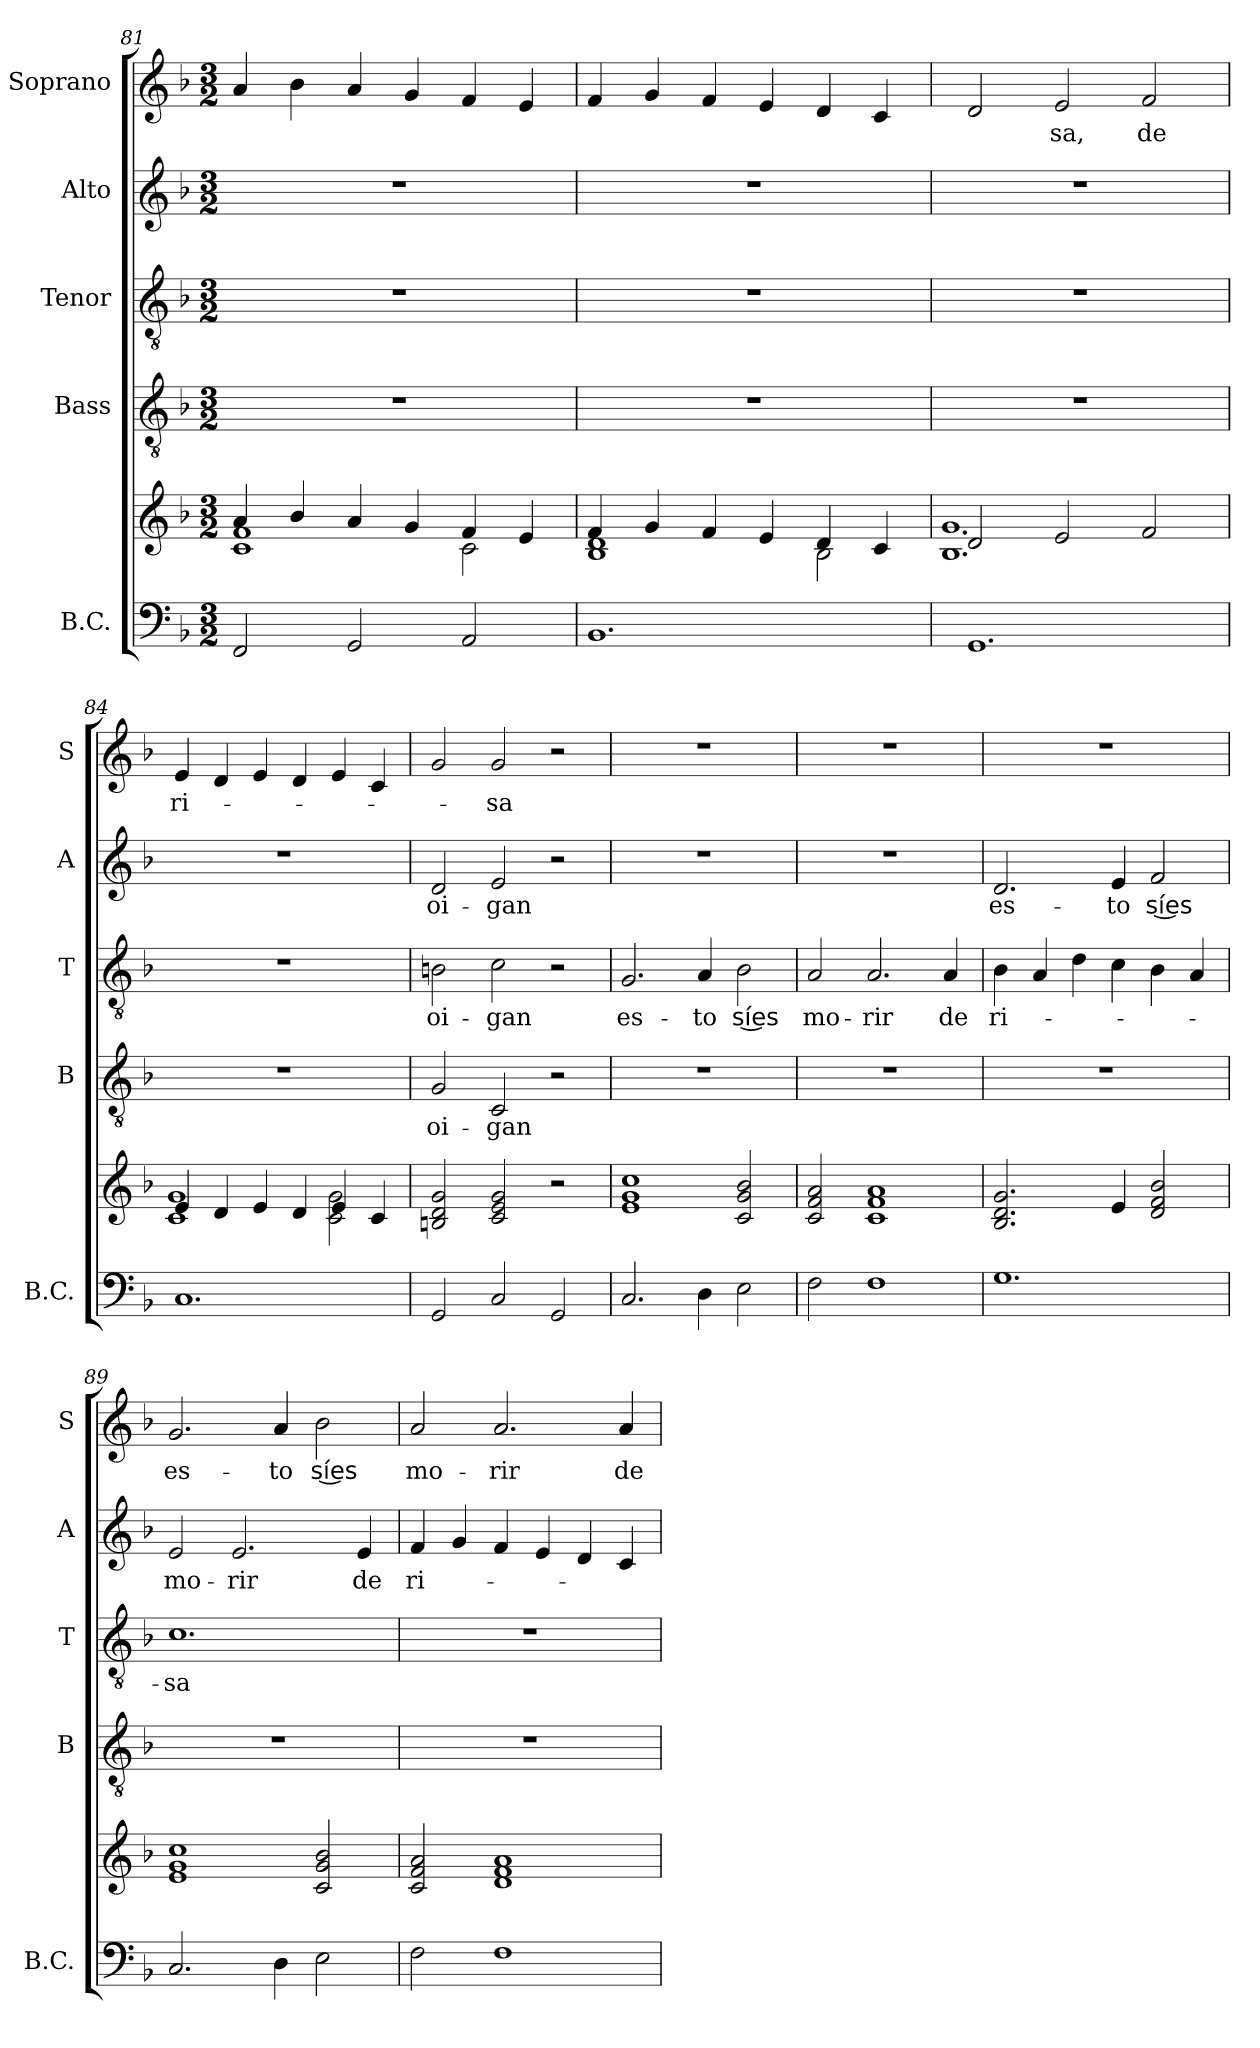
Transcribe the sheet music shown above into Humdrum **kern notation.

**kern	**kern	**kern	**text	**kern	**text	**kern	**text	**kern	**text
*part5	*part5	*part4	*part4	*part3	*part3	*part2	*part2	*part1	*part1
*staff6	*staff5	*staff4	*staff4	*staff3	*staff3	*staff2	*staff2	*staff1	*staff1
*I"B.C.	*	*I"Bass	*	*I"Tenor	*	*I"Alto	*	*I"Soprano	*
*I'B.C.	*	*I'B	*	*I'T	*	*I'A	*	*I'S	*
*clefF4	*clefG2	*clefGv2	*	*clefGv2	*	*clefG2	*	*clefG2	*
*k[b-]	*k[b-]	*k[b-]	*	*k[b-]	*	*k[b-]	*	*k[b-]	*
*F:	*F:	*F:	*	*F:	*	*F:	*	*F:	*
*M3/2	*M3/2	*M3/2	*	*M3/2	*	*M3/2	*	*M3/2	*
=81	=81	=81	=81	=81	=81	=81	=81	=81	=81
*	*^	*	*	*	*	*	*	*	*
2FF/	4a/	1c 1f	1.r	.	1.r	.	1.r	.	4a/	.
.	4b-/	.	.	.	.	.	.	.	4b-\	.
2GG/	4a/	.	.	.	.	.	.	.	4a/	.
.	4g/	.	.	.	.	.	.	.	4g/	.
2AA/	4f/	2c\	.	.	.	.	.	.	4f/	.
.	4e/	.	.	.	.	.	.	.	4e/	.
=82	=82	=82	=82	=82	=82	=82	=82	=82	=82	=82
1.BB-	4f/	1B- 1d	1.r	.	1.r	.	1.r	.	4f/	.
.	4g/	.	.	.	.	.	.	.	4g/	.
.	4f/	.	.	.	.	.	.	.	4f/	.
.	4e/	.	.	.	.	.	.	.	4e/	.
.	4d/	2B-\	.	.	.	.	.	.	4d/	.
.	4c/	.	.	.	.	.	.	.	4c/	.
=83	=83	=83	=83	=83	=83	=83	=83	=83	=83	=83
1.GG	2d/	1.B- 1.g	1.r	.	1.r	.	1.r	.	2d/	.
!	!	!	!	!	!	!	!	!	!	!LO:LY:b
.	2e/	.	.	.	.	.	.	.	2e/	-sa,
!	!	!	!	!	!	!	!	!	!	!LO:LY:b
.	2f/	.	.	.	.	.	.	.	2f/	de
=84	=84	=84	=84	=84	=84	=84	=84	=84	=84	=84
!	!	!	!	!	!	!	!	!	!	!LO:LY:b
1.C	4e/	1c 1g	1.r	.	1.r	.	1.r	.	4e/	ri-
.	4d/	.	.	.	.	.	.	.	4d/	.
.	4e/	.	.	.	.	.	.	.	4e/	.
.	4d/	.	.	.	.	.	.	.	4d/	.
.	4e/	2c\ 2g\	.	.	.	.	.	.	4e/	.
.	4c/	.	.	.	.	.	.	.	4c/	.
*	*v	*v	*	*	*	*	*	*	*	*
!!LO:PB:g=z
=85	=85	=85	=85	=85	=85	=85	=85	=85	=85
!	!	!	!LO:LY:b	!	!LO:LY:b	!	!LO:LY:b	!	!
2GG/	2Bn/ 2d/ 2g/	2G/	oi-	2Bn\	oi-	2d/	oi-	2g/	.
!	!	!	!LO:LY:b	!	!LO:LY:b	!	!LO:LY:b	!	!LO:LY:b
2C/	2c/ 2e/ 2g/	2C/	-gan	2c\	-gan	2e/	-gan	2g/	-sa
2GG/	2r	2r	.	2r	.	2r	.	2r	.
=86	=86	=86	=86	=86	=86	=86	=86	=86	=86
!	!	!	!	!	!LO:LY:b	!	!	!	!
2.C/	1e 1g 1cc	1.r	.	2.G/	es-	1.r	.	1.r	.
!	!	!	!	!	!LO:LY:b	!	!	!	!
4D\	.	.	.	4A/	-to	.	.	.	.
!	!	!	!	!	!LO:LY:b	!	!	!	!
2E\	2c/ 2g/ 2b-/	.	.	2B-\	sí͜es	.	.	.	.
=87	=87	=87	=87	=87	=87	=87	=87	=87	=87
!	!	!	!	!	!LO:LY:b	!	!	!	!
2F\	2c/ 2f/ 2a/	1.r	.	2A/	mo-	1.r	.	1.r	.
!	!	!	!	!	!LO:LY:b	!	!	!	!
1F	1c 1f 1a	.	.	2.A/	-rir	.	.	.	.
!	!	!	!	!	!LO:LY:b	!	!	!	!
.	.	.	.	4A/	de	.	.	.	.
=88	=88	=88	=88	=88	=88	=88	=88	=88	=88
!	!	!	!	!	!LO:LY:b	!	!LO:LY:b	!	!
1.G	2.B-/ 2.d/ 2.g/	1.r	.	4B-\	ri-	2.d/	es-	1.r	.
.	.	.	.	4A/	.	.	.	.	.
.	.	.	.	4d\	.	.	.	.	.
!	!	!	!	!	!	!	!LO:LY:b	!	!
.	4e/	.	.	4c\	.	4e/	-to	.	.
!	!	!	!	!	!	!	!LO:LY:b	!	!
.	2d/ 2f/ 2b-/	.	.	4B-\	.	2f/	sí͜es	.	.
.	.	.	.	4A/	.	.	.	.	.
=89	=89	=89	=89	=89	=89	=89	=89	=89	=89
!	!	!	!	!	!LO:LY:b	!	!LO:LY:b	!	!LO:LY:b
2.C/	1e 1g 1cc	1.r	.	1.c	-sa	2e/	mo-	2.g/	es-
!	!	!	!	!	!	!	!LO:LY:b	!	!
.	.	.	.	.	.	2.e/	-rir	.	.
!	!	!	!	!	!	!	!	!	!LO:LY:b
4D\	.	.	.	.	.	.	.	4a/	-to
!	!	!	!	!	!	!	!	!	!LO:LY:b
2E\	2c/ 2g/ 2b-/	.	.	.	.	.	.	2b-\	sí͜es
!	!	!	!	!	!	!	!LO:LY:b	!	!
.	.	.	.	.	.	4e/	de	.	.
=90	=90	=90	=90	=90	=90	=90	=90	=90	=90
!	!	!	!	!	!	!	!LO:LY:b	!	!LO:LY:b
2F\	2c/ 2f/ 2a/	1.r	.	1.r	.	4f/	ri-	2a/	mo-
.	.	.	.	.	.	4g/	.	.	.
!	!	!	!	!	!	!	!	!	!LO:LY:b
1F	1d 1f 1a	.	.	.	.	4f/	.	2.a/	-rir
.	.	.	.	.	.	4e/	.	.	.
.	.	.	.	.	.	4d/	.	.	.
!	!	!	!	!	!	!	!	!	!LO:LY:b
.	.	.	.	.	.	4c/	.	4a/	de
=	=	=	=	=	=	=	=	=	=
*-	*-	*-	*-	*-	*-	*-	*-	*-	*-
